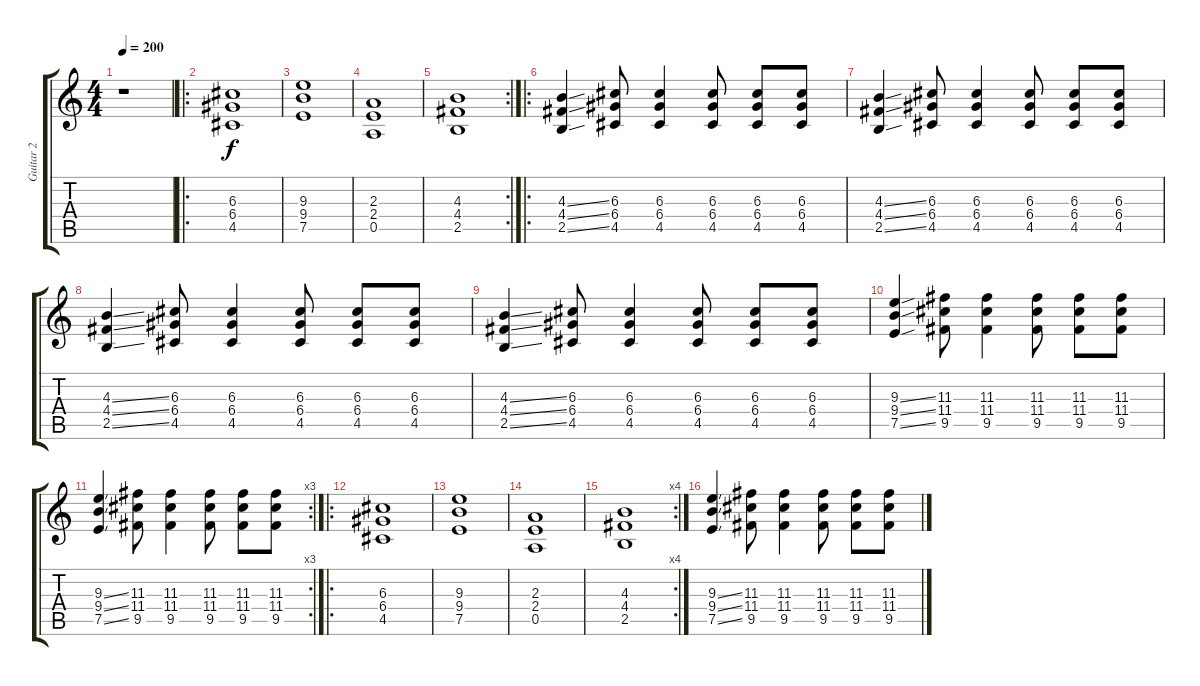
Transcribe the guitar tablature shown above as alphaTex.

\track ("Guitar 2" "Guitar 2") {instrument distortionguitar}
\staff {score tabs}
\tuning (E4 B3 G3 D3 A2 E2) {hide}
\ts (4 4)
\tempo 200
\clef g2
\ks c
r.1{dy f instrument distortionguitar} |
\ro
(6.3 6.4 4.5).1 |
(9.3 9.4 7.5).1 |
(2.3 2.4 0.5).1 |
\rc 2
(4.3 4.4 2.5).1 |
\ro
(4.3{ss} 4.4{ss} 2.5{ss}).4 (6.3 6.4 4.5).8 (6.3 6.4 4.5).4 (6.3 6.4 4.5).8 (6.3 6.4 4.5).8 (6.3 6.4 4.5).8 |
(4.3{ss} 4.4{ss} 2.5{ss}).4 (6.3 6.4 4.5).8 (6.3 6.4 4.5).4 (6.3 6.4 4.5).8 (6.3 6.4 4.5).8 (6.3 6.4 4.5).8 |
(4.3{ss} 4.4{ss} 2.5{ss}).4 (6.3 6.4 4.5).8 (6.3 6.4 4.5).4 (6.3 6.4 4.5).8 (6.3 6.4 4.5).8 (6.3 6.4 4.5).8 |
(4.3{ss} 4.4{ss} 2.5{ss}).4 (6.3 6.4 4.5).8 (6.3 6.4 4.5).4 (6.3 6.4 4.5).8 (6.3 6.4 4.5).8 (6.3 6.4 4.5).8 |
(9.3{ss} 9.4{ss} 7.5{ss}).4 (11.3 11.4 9.5).8 (11.3 11.4 9.5).4 (11.3 11.4 9.5).8 (11.3 11.4 9.5).8 (11.3 11.4 9.5).8 |
\rc 3
(9.3{ss} 9.4{ss} 7.5{ss}).4 (11.3 11.4 9.5).8 (11.3 11.4 9.5).4 (11.3 11.4 9.5).8 (11.3 11.4 9.5).8 (11.3 11.4 9.5).8 |
\ro
(6.3 6.4 4.5).1 |
(9.3 9.4 7.5).1 |
(2.3 2.4 0.5).1 |
\rc 4
(4.3 4.4 2.5).1 |
(9.3{ss} 9.4{ss} 7.5{ss}).4 (11.3 11.4 9.5).8 (11.3 11.4 9.5).4 (11.3 11.4 9.5).8 (11.3 11.4 9.5).8 (11.3 11.4 9.5).8
